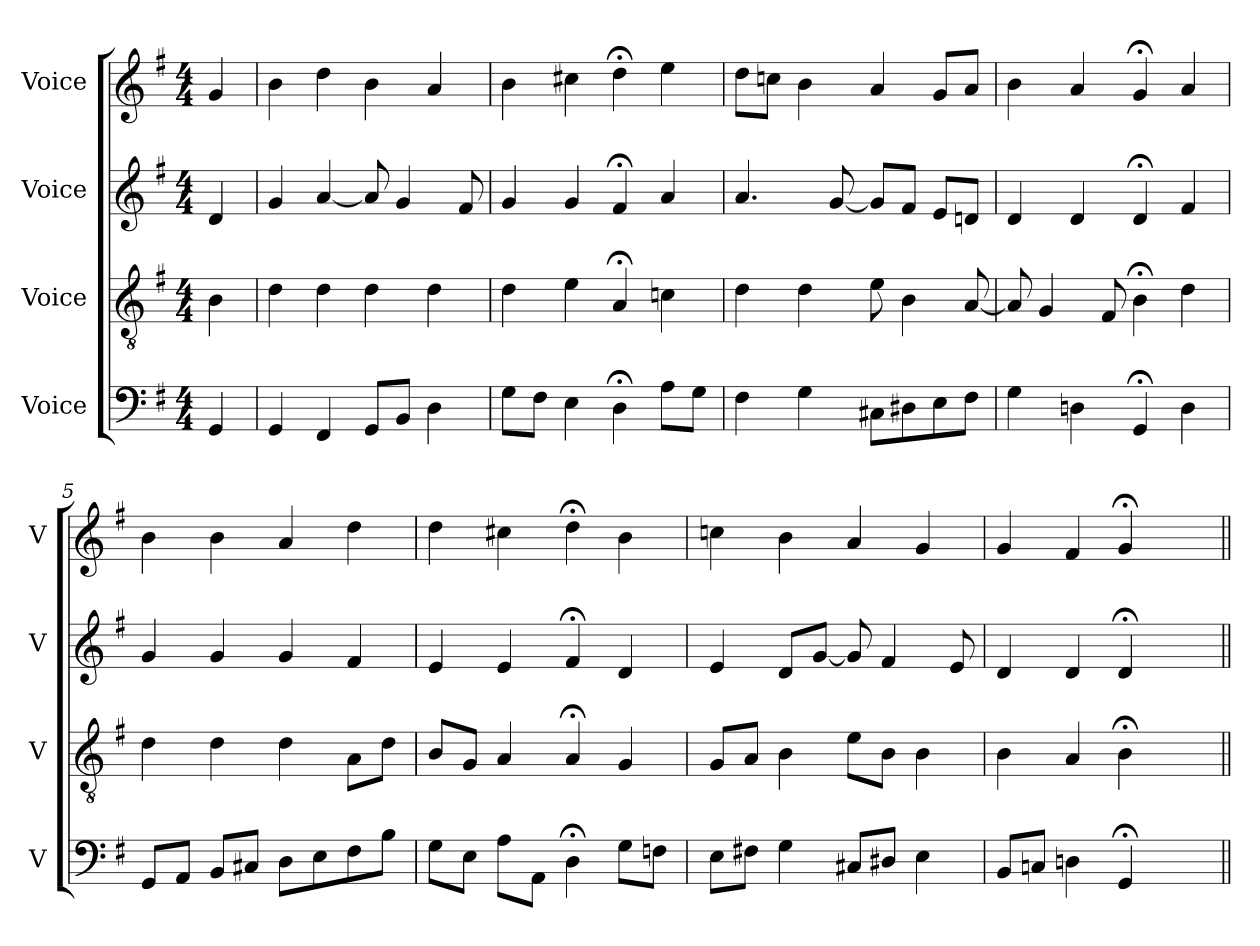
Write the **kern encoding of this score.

**kern	**kern	**kern	**kern
*part4	*part3	*part2	*part1
*staff4	*staff3	*staff2	*staff1
*I"Voice	*I"Voice	*I"Voice	*I"Voice
*I'V	*I'V	*I'V	*I'V
*clefF4	*clefGv2	*clefG2	*clefG2
*k[f#]	*k[f#]	*k[f#]	*k[f#]
*M4/4	*M4/4	*M4/4	*M4/4
*MM100	*MM100	*MM100	*MM100
=	=	=	=
4GG/	4B\	4d/	4g/
=1	=1	=1	=1
4GG/	4d\	4g/	4b\
4FF#/	4d\	[4a/	4dd\
8GG/L	4d\	8a/]	4b\
8BB/J	.	4g/	.
4D\	4d\	.	4a/
.	.	8f#/	.
=2	=2	=2	=2
8G\L	4d\	4g/	4b\
8F#\J	.	.	.
4E\	4e\	4g/	4cc#X\
4D;\	4A;/	4f#;/	4dd;\
8A\L	4cn\	4a/	4ee\
8G\J	.	.	.
=3	=3	=3	=3
4F#\	4d\	4.a/	8dd\L
.	.	.	8ccn\J
4G\	4d\	.	4b\
.	.	[8g/	.
8C#X\L	8e\	8g/L]	4a/
8D#X\	4B\	8f#/J	.
8E\	.	8e/L	8g/L
8F#\J	[8A/	8dn/J	8a/J
=4	=4	=4	=4
4G\	8A/]	4d/	4b\
.	4G/	.	.
4Dn\	.	4d/	4a/
.	8F#/	.	.
4GG;/	4B;\	4d;/	4g;/
4D\	4d\	4f#/	4a/
!!LO:LB:g=z
=5	=5	=5	=5
8GG/L	4d\	4g/	4b\
8AA/J	.	.	.
8BB/L	4d\	4g/	4b\
8C#X/J	.	.	.
8D\L	4d\	4g/	4a/
8E\	.	.	.
8F#\	8A\L	4f#/	4dd\
8B\J	8d\J	.	.
=6	=6	=6	=6
8G\L	8B/L	4e/	4dd\
8E\J	8G/J	.	.
8A\L	4A/	4e/	4cc#X\
8AA\J	.	.	.
4D;\	4A;/	4f#;/	4dd;\
8G\L	4G/	4d/	4b\
8Fn\J	.	.	.
=7	=7	=7	=7
8E\L	8G/L	4e/	4ccn\
8F#X\J	8A/J	.	.
4G\	4B\	8d/L	4b\
.	.	[8g/J	.
8C#X/L	8e\L	8g/]	4a/
8D#X/J	8B\J	4f#/	.
4E\	4B\	.	4g/
.	.	8e/	.
=8	=8	=8	=8
8BB/L	4B\	4d/	4g/
8Cn/J	.	.	.
4Dn\	4A/	4d/	4f#/
4GG;/	4B;\	4d;/	4g;/
4ryy	4ryy	4ryy	4ryy
=||	=||	=||	=||
*-	*-	*-	*-
